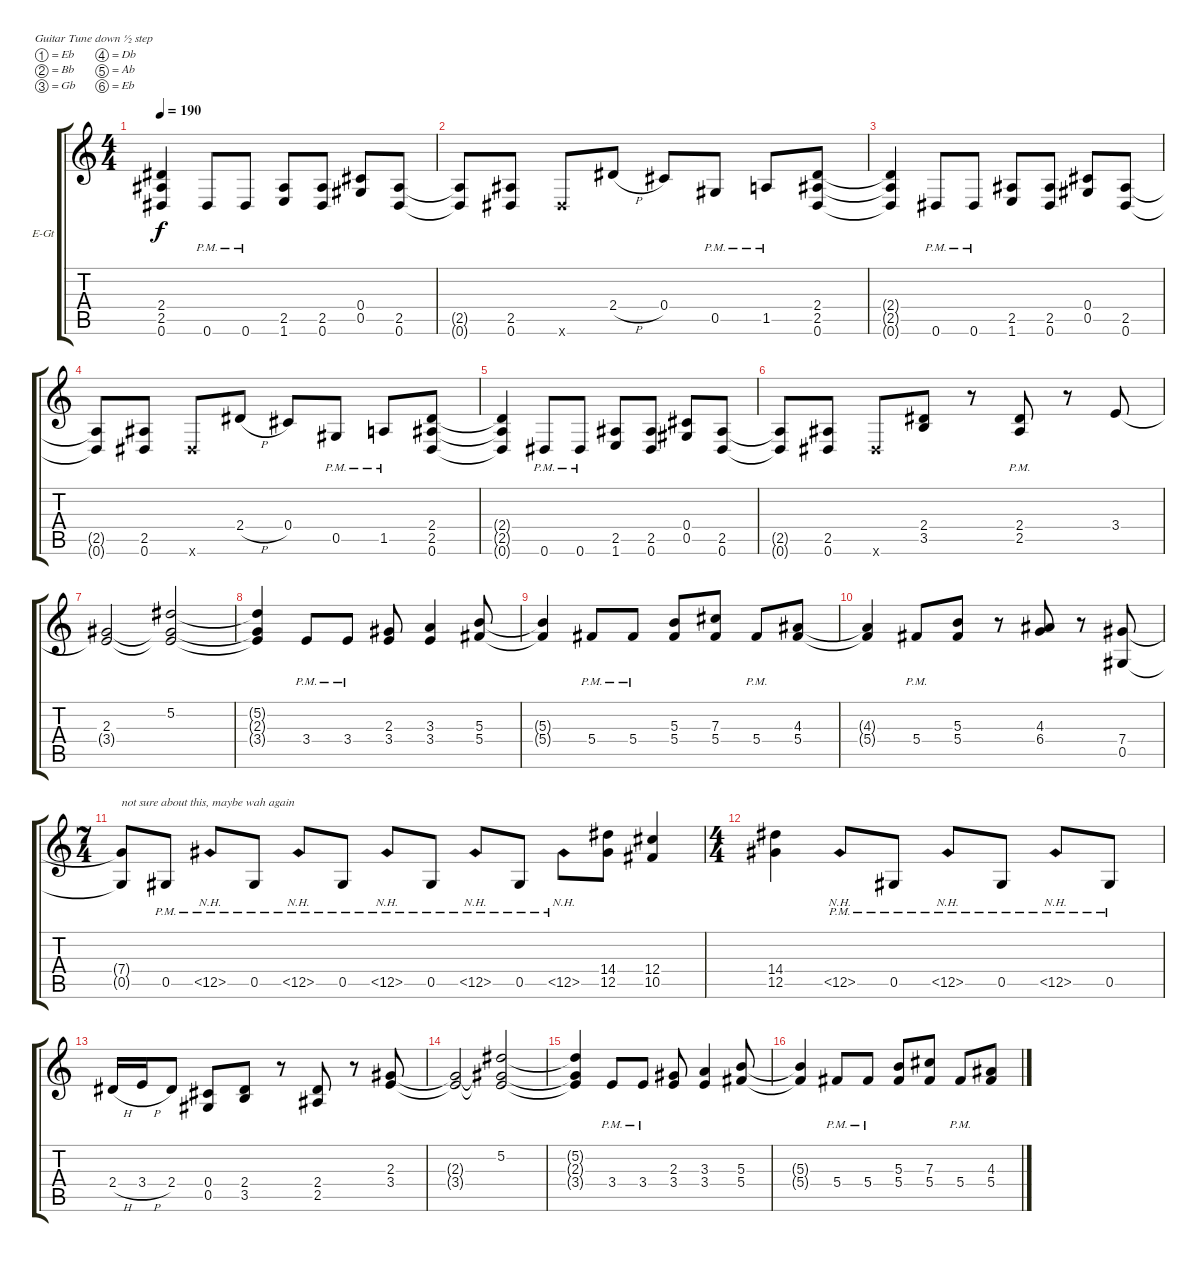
\bracketExtendMode groupsimilarinstruments
\firstSystemTrackNameOrientation horizontal
\otherSystemsTrackNameOrientation horizontal
\track ("Electric Guitar" "E-Gt") {instrument overdrivenguitar}
\staff {score tabs}
\tuning (Eb4 Bb3 Gb3 Db3 Ab2 Eb2)
\ts (4 4)
\tempo 190
\clef g2
\ks c
(2.5{t} 0.6{t} 2.4{t}).4{dy f} 0.6{pm}.8 0.6{pm}.8 (1.6 2.5).8 (0.6 2.5).8 (0.5 0.4).8 (0.6 2.5).8 |
(0.6{t} 2.5{t}).8 (0.6 2.5).8 0.6{x}.8 2.4{h}.8 0.4.8 0.5{pm}.8 1.5{pm}.8 (0.6 2.5 2.4).8 |
(2.5{t} 0.6{t} 2.4{t}).4 0.6{pm}.8 0.6{pm}.8 (1.6 2.5).8 (0.6 2.5).8 (0.5 0.4).8 (0.6 2.5).8 |
(0.6{t} 2.5{t}).8 (0.6 2.5).8 0.6{x}.8 2.4{h}.8 0.4.8 0.5{pm}.8 1.5{pm}.8 (0.6 2.5 2.4).8 |
(2.5{t} 0.6{t} 2.4{t}).4 0.6{pm}.8 0.6{pm}.8 (1.6 2.5).8 (0.6 2.5).8 (0.5 0.4).8 (0.6 2.5).8 |
(0.6{t} 2.5{t}).8 (0.6 2.5).8 0.6{x}.8 (2.4 3.5).8 r.8 (2.5{pm} 2.4).8 r.8 3.4.8 |
(2.3 3.4{t}).2 (5.2 2.3{t} 3.4{t}).2 |
(3.4{t} 2.3{t} 5.2{t}).4 3.4{pm}.8 3.4{pm}.8 (3.4 2.3).8 (3.4 3.3).4 (5.4 5.3).8 |
(5.4{t} 5.3{t}).4 5.4{pm}.8 5.4{pm}.8 (5.4 5.3).8 (7.3 5.4).8 5.4{pm}.8 (5.4 4.3).8 |
(5.4{t} 4.3{t}).4 5.4{pm}.8 (5.4 5.3).8 r.8 (6.4 4.3).8 r.8 (0.5 7.4).8 |
\ts (7 4)
(0.5{t} 7.4{t}).8{txt "not sure about this, maybe wah again"} 0.5{pm}.8 12.5{nh pm}.8 0.5{pm}.8 12.5{nh pm}.8 0.5{pm}.8 12.5{nh pm}.8 0.5{pm}.8 12.5{nh pm}.8 0.5{pm}.8 12.5{nh pm}.8 (12.5 14.4).8 (10.5 12.4).4 |
\ts (4 4)
(12.5 14.4).4 12.5{nh pm}.8 0.5{pm}.8 12.5{nh pm}.8 0.5{pm}.8 12.5{nh pm}.8 0.5{pm}.8 |
2.4{h}.16 3.4{h}.16 2.4.8 (0.4 0.5).8 (3.5 2.4).8 r.8 (2.5 2.4).8 r.8 (3.4 2.3).8 |
(2.3{t} 3.4{t}).2 (5.2 2.3{t} 3.4{t}).2 |
(3.4{t} 2.3{t} 5.2{t}).4 3.4{pm}.8 3.4{pm}.8 (3.4 2.3).8 (3.4 3.3).4 (5.4 5.3).8 |
(5.4{t} 5.3{t}).4 5.4{pm}.8 5.4{pm}.8 (5.4 5.3).8 (7.3 5.4).8 5.4{pm}.8 (5.4 4.3).8
